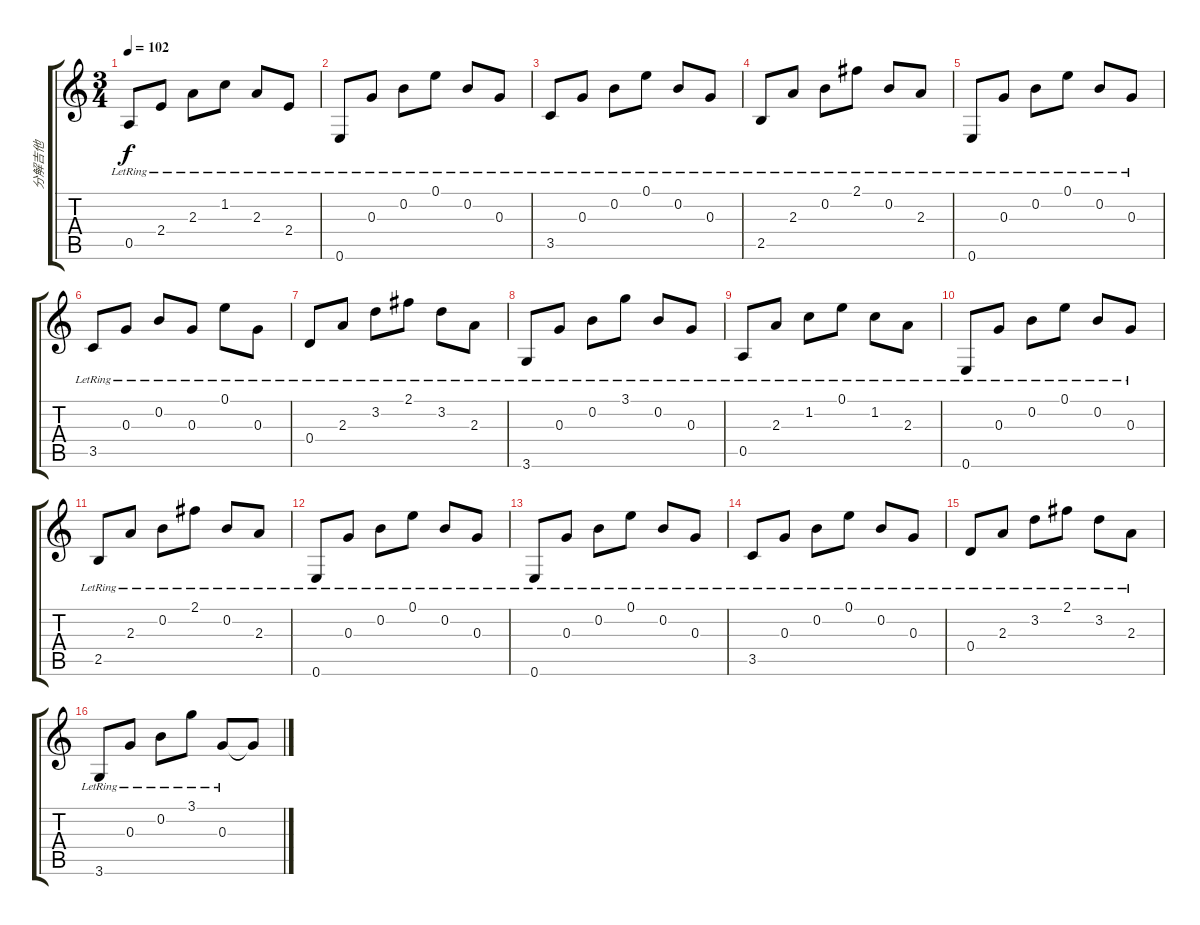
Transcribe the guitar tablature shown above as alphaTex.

\track ("分解吉他" "分解吉他") {instrument acousticguitarsteel}
\staff {score tabs}
\tuning (E4 B3 G3 D3 A2 E2) {hide}
\ts (3 4)
\tempo 102
\clef g2
\ks c
0.5{lr}.8{dy f} 2.4{lr}.8 2.3{lr}.8 1.2{lr}.8 2.3{lr}.8 2.4{lr}.8 |
0.6{lr}.8 0.3{lr}.8 0.2{lr}.8 0.1{lr}.8 0.2{lr}.8 0.3{lr}.8 |
3.5{lr}.8 0.3{lr}.8 0.2{lr}.8 0.1{lr}.8 0.2{lr}.8 0.3{lr}.8 |
2.5{lr}.8 2.3{lr}.8 0.2{lr}.8 2.1{lr}.8 0.2{lr}.8 2.3{lr}.8 |
0.6{lr}.8 0.3{lr}.8 0.2{lr}.8 0.1{lr}.8 0.2{lr}.8 0.3{lr}.8 |
3.5{lr}.8 0.3{lr}.8 0.2{lr}.8 0.3{lr}.8 0.1{lr}.8 0.3{lr}.8 |
0.4{lr}.8 2.3{lr}.8 3.2{lr}.8 2.1{lr}.8 3.2{lr}.8 2.3{lr}.8 |
3.6{lr}.8 0.3{lr}.8 0.2{lr}.8 3.1{lr}.8 0.2{lr}.8 0.3{lr}.8 |
0.5{lr}.8 2.3{lr}.8 1.2{lr}.8 0.1{lr}.8{txt ""} 1.2{lr}.8 2.3{lr}.8 |
0.6{lr}.8 0.3{lr}.8 0.2{lr}.8 0.1{lr}.8 0.2{lr}.8 0.3{lr}.8 |
2.5{lr}.8 2.3{lr}.8 0.2{lr}.8 2.1{lr}.8 0.2{lr}.8 2.3{lr}.8 |
0.6{lr}.8 0.3{lr}.8 0.2{lr}.8 0.1{lr}.8 0.2{lr}.8 0.3{lr}.8 |
0.6{lr}.8 0.3{lr}.8 0.2{lr}.8 0.1{lr}.8 0.2{lr}.8 0.3{lr}.8 |
3.5{lr}.8 0.3{lr}.8 0.2{lr}.8 0.1{lr}.8 0.2{lr}.8 0.3{lr}.8 |
0.4{lr}.8 2.3{lr}.8 3.2{lr}.8 2.1{lr}.8 3.2{lr}.8 2.3{lr}.8 |
3.6{lr}.8 0.3{lr}.8 0.2{lr}.8 3.1{lr}.8 0.3{lr}.8 0.3{t}.8
